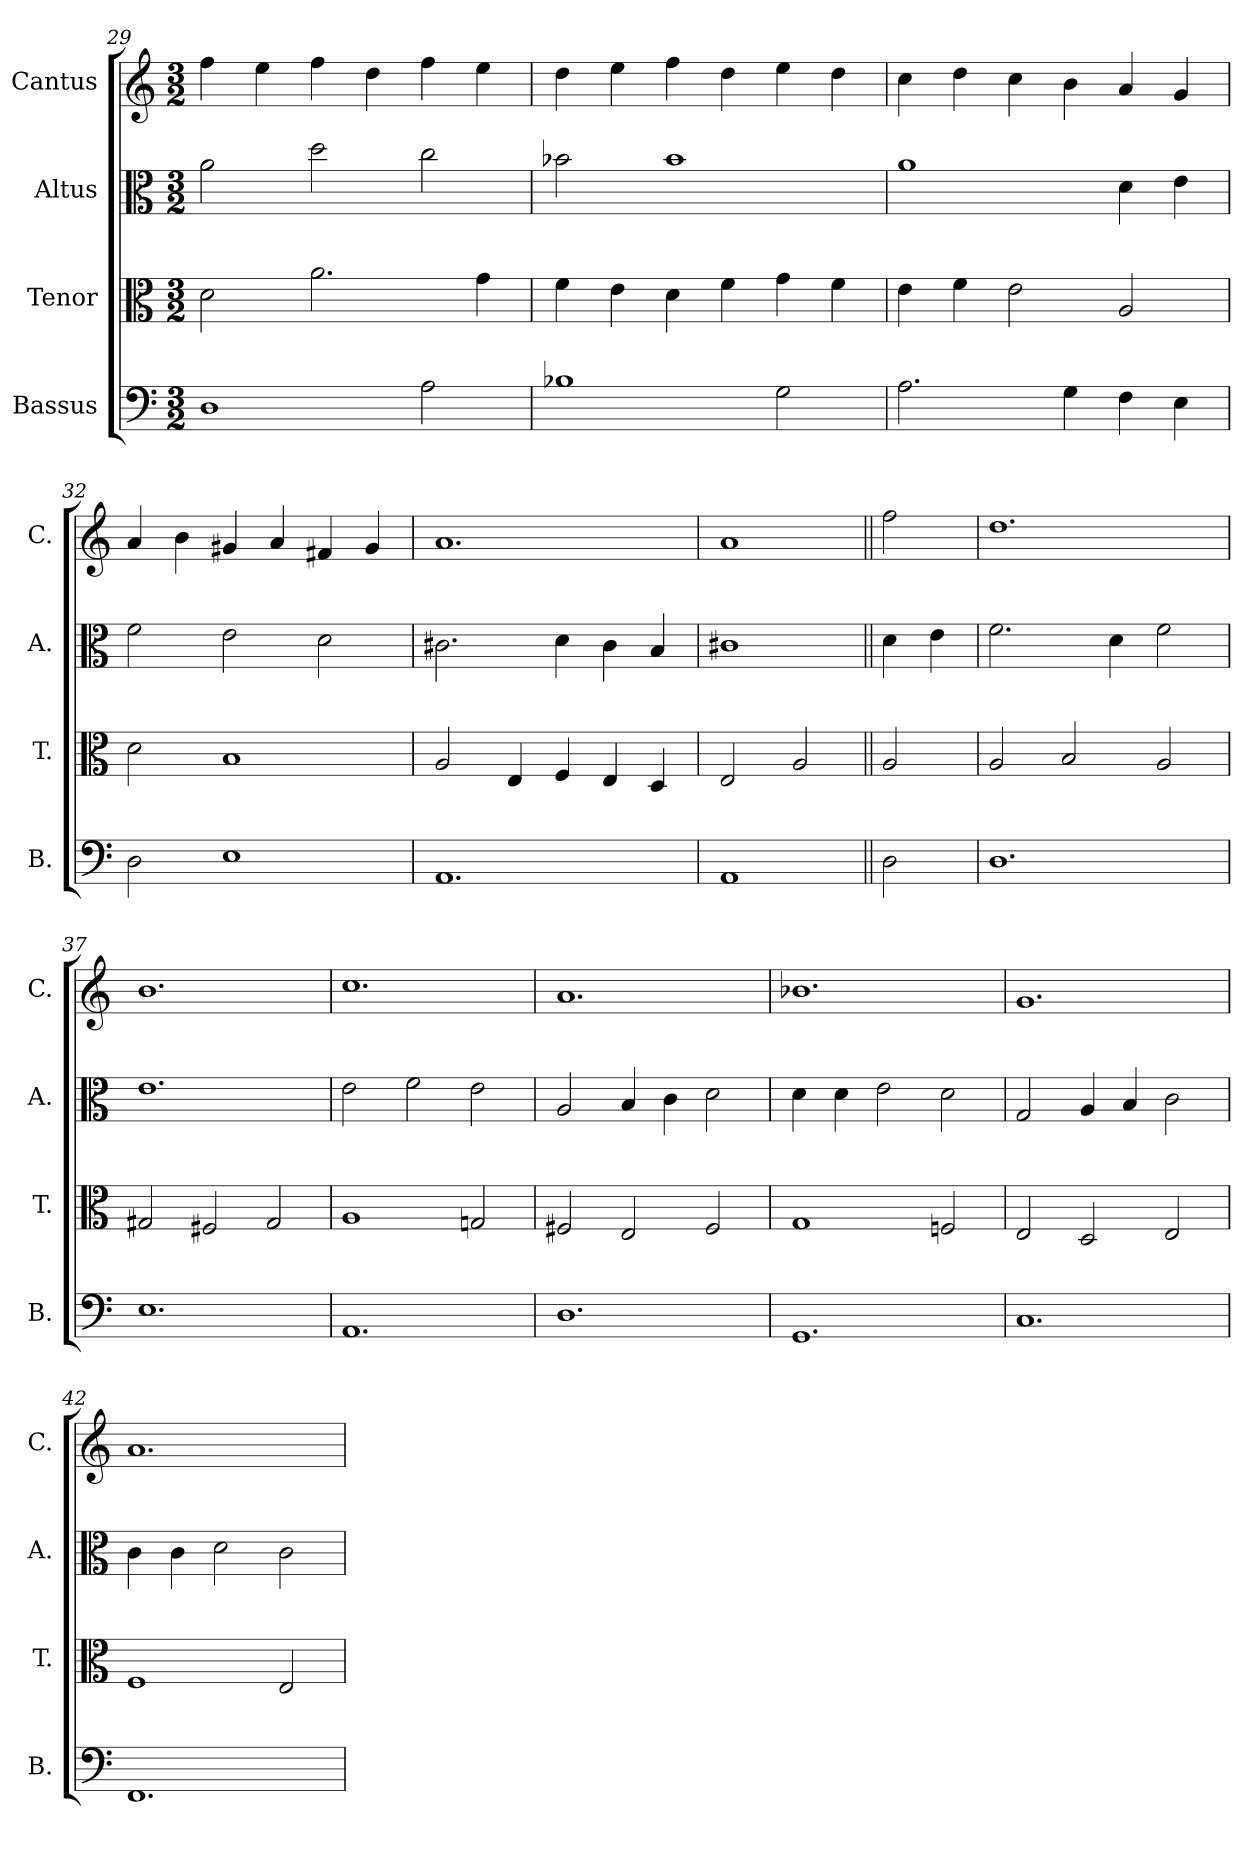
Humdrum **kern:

**kern	**kern	**kern	**kern
*part4	*part3	*part2	*part1
*staff4	*staff3	*staff2	*staff1
*I"Bassus	*I"Tenor	*I"Altus	*I"Cantus
*I'B.	*I'T.	*I'A.	*I'C.
!!LO:LB:g=z
*clefF4	*clefC3	*clefC3	*clefG2
*k[]	*k[]	*k[]	*k[]
*M3/2	*M3/2	*M3/2	*M3/2
=29	=29	=29	=29
1D	2d\	2a\	4ff\
.	.	.	4ee\
.	2.a\	2dd\	4ff\
.	.	.	4dd\
2A\	.	2cc\	4ff\
.	4g\	.	4ee\
=30	=30	=30	=30
1B-X	4f\	2b-X\	4dd\
.	4e\	.	4ee\
.	4d\	1b-	4ff\
.	4f\	.	4dd\
2G\	4g\	.	4ee\
.	4f\	.	4dd\
=31	=31	=31	=31
2.A\	4e\	1a	4cc\
.	4f\	.	4dd\
.	2e\	.	4cc\
4G\	.	.	4b\
4F\	2A/	4d\	4a/
4E\	.	4e\	4g/
=32	=32	=32	=32
2D\	2d\	2f\	4a/
.	.	.	4b\
1E	1B	2e\	4g#X/
.	.	.	4a/
.	.	2d\	4f#X/
.	.	.	4g#/
=33	=33	=33	=33
1.AA	2A/	2.c#X\	1.a
.	4E/	.	.
.	4F/	4d\	.
.	4E/	4c#\	.
.	4D/	4B/	.
=34	=34	=34	=34
1AA	2E/	1c#X	1a
.	2A/	.	.
=35||	=35||	=35||	=35||
2D\	2A/	4d\	2ff\
.	.	4e\	.
=36	=36	=36	=36
1.D	2A/	2.f\	1.dd
.	2B/	.	.
.	.	4d\	.
.	2A/	2f\	.
=37	=37	=37	=37
1.E	2G#X/	1.e	1.b
.	2F#X/	.	.
.	2G#/	.	.
!!LO:LB:g=z
=38	=38	=38	=38
1.AA	1A	2e\	1.cc
.	.	2f\	.
.	2Gn/	2e\	.
=39	=39	=39	=39
1.D	2F#X/	2A/	1.a
.	2E/	4B/	.
.	.	4c\	.
.	2F#/	2d\	.
=40	=40	=40	=40
1.GG	1G	4d\	1.b-X
.	.	4d\	.
.	.	2e\	.
.	2Fn/	2d\	.
=41	=41	=41	=41
1.C	2E/	2G/	1.g
.	2D/	4A/	.
.	.	4B/	.
.	2E/	2c\	.
=42	=42	=42	=42
1.FF	1F	4c\	1.a
.	.	4c\	.
.	.	2d\	.
.	2E/	2c\	.
=	=	=	=
*-	*-	*-	*-
